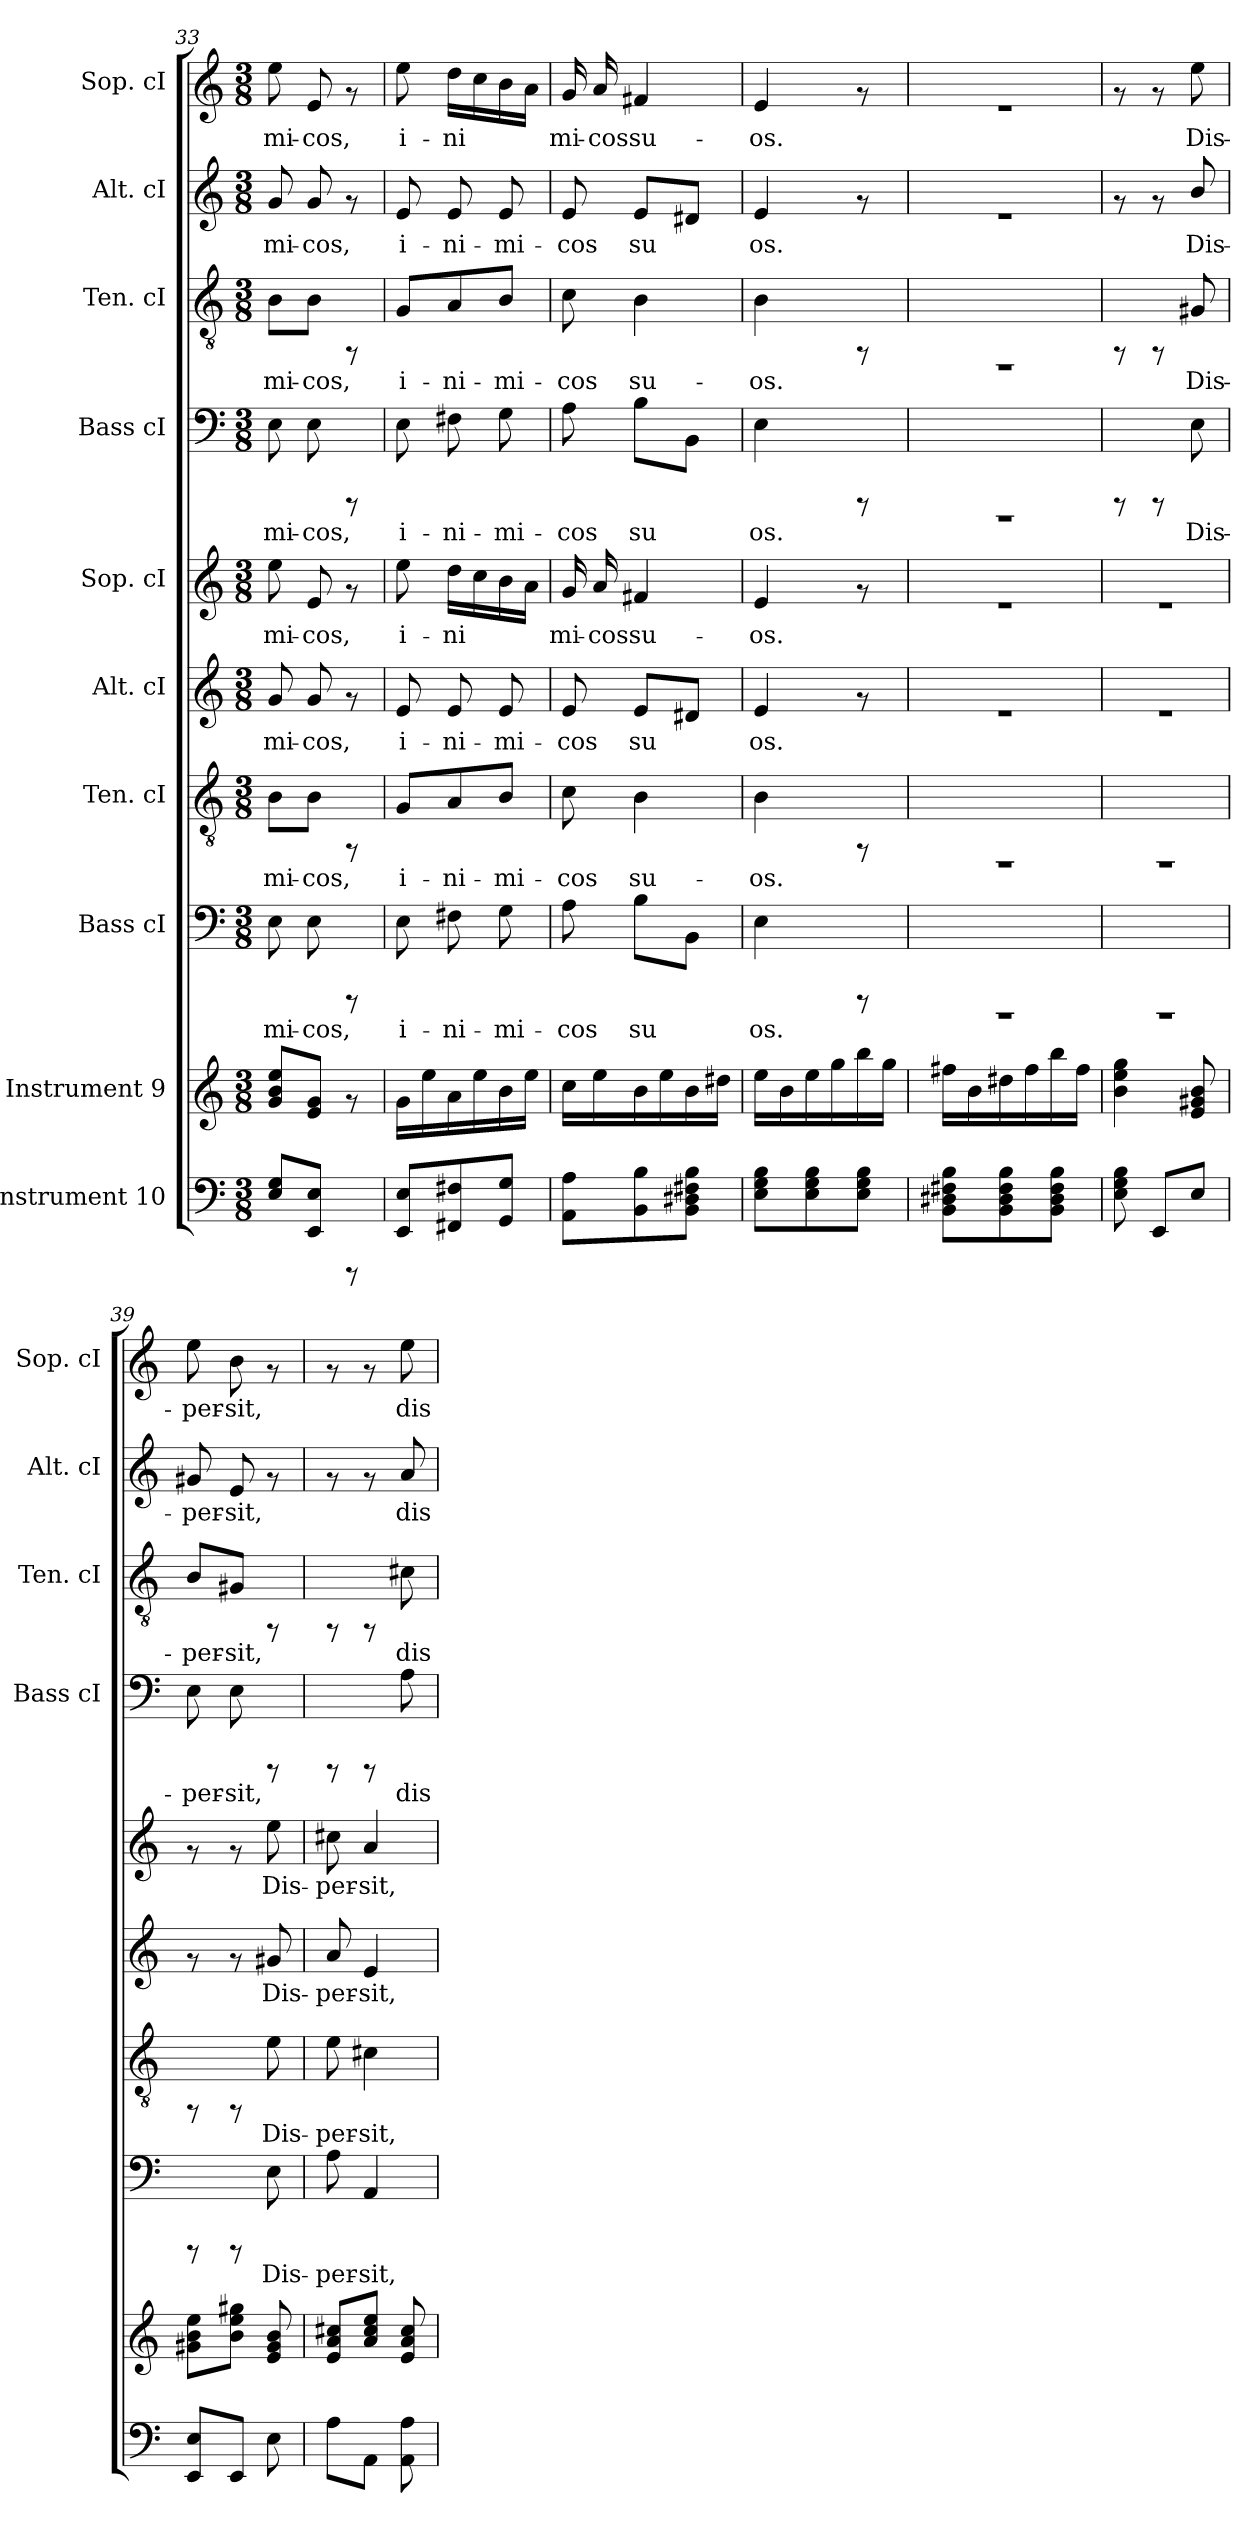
**kern	**kern	**kern	**text	**kern	**text	**kern	**text	**kern	**text	**kern	**text	**kern	**text	**kern	**text	**kern	**text
*part10	*part9	*part8	*part8	*part7	*part7	*part6	*part6	*part5	*part5	*part4	*part4	*part3	*part3	*part2	*part2	*part1	*part1
*staff10	*staff9	*staff8	*staff8	*staff7	*staff7	*staff6	*staff6	*staff5	*staff5	*staff4	*staff4	*staff3	*staff3	*staff2	*staff2	*staff1	*staff1
*I"Instrument 10	*I"Instrument 9	*I"Bass cI	*	*I"Ten. cI	*	*I"Alt. cI	*	*I"Sop. cI	*	*I"Bass cI	*	*I"Ten. cI	*	*I"Alt. cI	*	*I"Sop. cI	*
*	*	*	*	*	*	*	*	*	*	*I'Bass cI	*	*I'Ten. cI	*	*I'Alt. cI	*	*I'Sop. cI	*
*clefF4	*clefG2	*clefF4	*	*clefGv2	*	*clefG2	*	*clefG2	*	*clefF4	*	*clefGv2	*	*clefG2	*	*clefG2	*
*k[]	*k[]	*k[]	*	*k[]	*	*k[]	*	*k[]	*	*k[]	*	*k[]	*	*k[]	*	*k[]	*
*C:	*C:	*C:	*	*C:	*	*C:	*	*C:	*	*C:	*	*C:	*	*C:	*	*C:	*
*M3/8	*M3/8	*M3/8	*	*M3/8	*	*M3/8	*	*M3/8	*	*M3/8	*	*M3/8	*	*M3/8	*	*M3/8	*
=33	=33	=33	=33	=33	=33	=33	=33	=33	=33	=33	=33	=33	=33	=33	=33	=33	=33
!	!	!	!LO:LY:b:cj	!	!LO:LY:b:cj	!	!LO:LY:b:cj	!	!LO:LY:b:cj	!	!LO:LY:b:cj	!	!LO:LY:b:cj	!	!LO:LY:b:cj	!	!LO:LY:b:cj
8G/ 8E/L	8ee/ 8b/ 8g/L	8E\	-mi-	8B\L	-mi-	8g/	-mi-	8ee\	-mi-	8E\	-mi-	8B\L	-mi-	8g/	-mi-	8ee\	-mi-
!	!	!	!LO:LY:b:cj	!	!LO:LY:b:cj	!	!LO:LY:b:cj	!	!LO:LY:b:cj	!	!LO:LY:b:cj	!	!LO:LY:b:cj	!	!LO:LY:b:cj	!	!LO:LY:b:cj
8E/ 8EE/J	8g/ 8e/J	8E\	-cos,	8B\J	-cos,	8g/	-cos,	8e/	-cos,	8E\	-cos,	8B\J	-cos,	8g/	-cos,	8e/	-cos,
8rCCC	8rf	8rCCC	.	8rFF	.	8rf	.	8rf	.	8rCCC	.	8rFF	.	8rf	.	8rf	.
=34	=34	=34	=34	=34	=34	=34	=34	=34	=34	=34	=34	=34	=34	=34	=34	=34	=34
!	!	!	!LO:LY:b:cj	!	!LO:LY:b:cj	!	!LO:LY:b:cj	!	!LO:LY:b:cj	!	!LO:LY:b:cj	!	!LO:LY:b:cj	!	!LO:LY:b:cj	!	!LO:LY:b:cj
8E/ 8EE/L	16g\L	8E\	i-	8G/L	i-	8e/	i-	8ee\	i-	8E\	i-	8G/L	i-	8e/	i-	8ee\	i-
.	16ee\	.	.	.	.	.	.	.	.	.	.	.	.	.	.	.	.
!	!	!	!LO:LY:b:cj	!	!LO:LY:b:cj	!	!LO:LY:b:cj	!	!LO:LY:b:cj	!	!LO:LY:b:cj	!	!LO:LY:b:cj	!	!LO:LY:b:cj	!	!LO:LY:b:cj
8F#X/ 8FF#X/	16a\	8F#X\	-ni-	8A/	-ni-	8e/	-ni-	16dd\L	-ni-	8F#X\	-ni-	8A/	-ni-	8e/	-ni-	16dd\L	-ni-
!	!	!	!	!	!	!	!	!	!LO:LY:b:cj	!	!	!	!	!	!	!	!LO:LY:b:cj
.	16ee\	.	.	.	.	.	.	16cc\	--	.	.	.	.	.	.	16cc\	--
!	!	!	!LO:LY:b:cj	!	!LO:LY:b:cj	!	!LO:LY:b:cj	!	!LO:LY:b:cj	!	!LO:LY:b:cj	!	!LO:LY:b:cj	!	!LO:LY:b:cj	!	!LO:LY:b:cj
8G/ 8GG/J	16b\	8G\	-mi-	8B/J	-mi-	8e/	-mi-	16b\	--	8G\	-mi-	8B/J	-mi-	8e/	-mi-	16b\	--
!	!	!	!	!	!	!	!	!	!LO:LY:b:cj	!	!	!	!	!	!	!	!LO:LY:b:cj
.	16ee\J	.	.	.	.	.	.	16a\J	--	.	.	.	.	.	.	16a\J	--
=35	=35	=35	=35	=35	=35	=35	=35	=35	=35	=35	=35	=35	=35	=35	=35	=35	=35
!	!	!	!LO:LY:b:cj	!	!LO:LY:b:cj	!	!LO:LY:b:cj	!	!LO:LY:b:cj	!	!LO:LY:b:cj	!	!LO:LY:b:cj	!	!LO:LY:b:cj	!	!LO:LY:b:cj
8A\ 8AA\L	16cc\L	8A\	-cos	8c\	-cos	8e/	-cos	16g/	-mi-	8A\	-cos	8c\	-cos	8e/	-cos	16g/	-mi-
!	!	!	!	!	!	!	!	!	!LO:LY:b:cj	!	!	!	!	!	!	!	!LO:LY:b:cj
.	16ee\	.	.	.	.	.	.	16a/	-cos	.	.	.	.	.	.	16a/	-cos
!	!	!	!LO:LY:b:cj	!	!LO:LY:b:cj	!	!LO:LY:b:cj	!	!LO:LY:b:cj	!	!LO:LY:b:cj	!	!LO:LY:b:cj	!	!LO:LY:b:cj	!	!LO:LY:b:cj
8B\ 8BB\	16b\	8B\L	su-	4B\	su-	8e/L	su-	4f#X/	su-	8B\L	su-	4B\	su-	8e/L	su-	4f#X/	su-
.	16ee\	.	.	.	.	.	.	.	.	.	.	.	.	.	.	.	.
!	!	!	!LO:LY:b:cj	!	!	!	!LO:LY:b:cj	!	!	!	!LO:LY:b:cj	!	!	!	!LO:LY:b:cj	!	!
8B\ 8F#X\ 8D#X\ 8BB\J	16b\	8BB\J	--	.	.	8d#X/J	--	.	.	8BB\J	--	.	.	8d#X/J	--	.	.
.	16dd#X\J	.	.	.	.	.	.	.	.	.	.	.	.	.	.	.	.
!!LO:PB:g=z
=36	=36	=36	=36	=36	=36	=36	=36	=36	=36	=36	=36	=36	=36	=36	=36	=36	=36
!	!	!	!LO:LY:b:cj	!	!LO:LY:b:cj	!	!LO:LY:b:cj	!	!LO:LY:b:cj	!	!LO:LY:b:cj	!	!LO:LY:b:cj	!	!LO:LY:b:cj	!	!LO:LY:b:cj
8B\ 8G\ 8E\L	16ee\L	4E\	-os.	4B\	-os.	4e/	-os.	4e/	-os.	4E\	-os.	4B\	-os.	4e/	-os.	4e/	-os.
.	16b\	.	.	.	.	.	.	.	.	.	.	.	.	.	.	.	.
8B\ 8G\ 8E\	16ee\	.	.	.	.	.	.	.	.	.	.	.	.	.	.	.	.
.	16gg\	.	.	.	.	.	.	.	.	.	.	.	.	.	.	.	.
8B\ 8G\ 8E\J	16bb\	8rCCC	.	8rFF	.	8rf	.	8rf	.	8rCCC	.	8rFF	.	8rf	.	8rf	.
.	16gg\J	.	.	.	.	.	.	.	.	.	.	.	.	.	.	.	.
=37	=37	=37	=37	=37	=37	=37	=37	=37	=37	=37	=37	=37	=37	=37	=37	=37	=37
8B\ 8F#X\ 8D#X\ 8BB\L	16ff#X\L	4.rBBBB	.	4.rEE	.	4.re	.	4.re	.	4.rBBBB	.	4.rEE	.	4.re	.	4.re	.
.	16b\	.	.	.	.	.	.	.	.	.	.	.	.	.	.	.	.
8B\ 8F#\ 8D#\ 8BB\	16dd#X\	.	.	.	.	.	.	.	.	.	.	.	.	.	.	.	.
.	16ff#\	.	.	.	.	.	.	.	.	.	.	.	.	.	.	.	.
8B\ 8F#\ 8D#\ 8BB\J	16bb\	.	.	.	.	.	.	.	.	.	.	.	.	.	.	.	.
.	16ff#\J	.	.	.	.	.	.	.	.	.	.	.	.	.	.	.	.
=38	=38	=38	=38	=38	=38	=38	=38	=38	=38	=38	=38	=38	=38	=38	=38	=38	=38
8B\ 8G\ 8E\	4gg\ 4ee\ 4b\	4.rBBBB	.	4.rEE	.	4.re	.	4.re	.	8rCCC	.	8rFF	.	8rf	.	8rf	.
8EE/L	.	.	.	.	.	.	.	.	.	8rCCC	.	8rFF	.	8rf	.	8rf	.
!	!	!	!	!	!	!	!	!	!	!	!LO:LY:b:cj	!	!LO:LY:b:cj	!	!LO:LY:b:cj	!	!LO:LY:b:cj
8E/J	8g#X/ 8e/ 8b/	.	.	.	.	.	.	.	.	8E\	Dis-	8G#X/	Dis-	8b/	Dis-	8ee\	Dis-
=39	=39	=39	=39	=39	=39	=39	=39	=39	=39	=39	=39	=39	=39	=39	=39	=39	=39
!	!	!	!	!	!	!	!	!	!	!	!LO:LY:b:cj	!	!LO:LY:b:cj	!	!LO:LY:b:cj	!	!LO:LY:b:cj
8E/ 8EE/L	8ee\ 8b\ 8g#X\L	8rCCC	.	8rFF	.	8rf	.	8rf	.	8E\	-per-	8B/L	-per-	8g#X/	-per-	8ee\	-per-
!	!	!	!	!	!	!	!	!	!	!	!LO:LY:b:cj	!	!LO:LY:b:cj	!	!LO:LY:b:cj	!	!LO:LY:b:cj
8EE/J	8gg#X\ 8ee\ 8b\J	8rCCC	.	8rFF	.	8rf	.	8rf	.	8E\	-sit,	8G#X/J	-sit,	8e/	-sit,	8b\	-sit,
!	!	!	!LO:LY:b:cj	!	!LO:LY:b:cj	!	!LO:LY:b:cj	!	!LO:LY:b:cj	!	!	!	!	!	!	!	!
8E\	8b/ 8g#/ 8e/	8E\	Dis-	8e\	Dis-	8g#X/	Dis-	8ee\	Dis-	8rCCC	.	8rFF	.	8rf	.	8rf	.
=40	=40	=40	=40	=40	=40	=40	=40	=40	=40	=40	=40	=40	=40	=40	=40	=40	=40
!	!	!	!LO:LY:b:cj	!	!LO:LY:b:cj	!	!LO:LY:b:cj	!	!LO:LY:b:cj	!	!	!	!	!	!	!	!
8A\L	8cc#X/ 8a/ 8e/L	8A\	-per-	8e\	-per-	8a/	-per-	8cc#X\	-per-	8rCCC	.	8rFF	.	8rf	.	8rf	.
!	!	!	!LO:LY:b:cj	!	!LO:LY:b:cj	!	!LO:LY:b:cj	!	!LO:LY:b:cj	!	!	!	!	!	!	!	!
8AA\J	8ee/ 8cc#/ 8a/J	4AA/	-sit,	4c#X\	-sit,	4e/	-sit,	4a/	-sit,	8rCCC	.	8rFF	.	8rf	.	8rf	.
!	!	!	!	!	!	!	!	!	!	!	!LO:LY:b:cj	!	!LO:LY:b:cj	!	!LO:LY:b:cj	!	!LO:LY:b:cj
8A\ 8AA\	8cc#/ 8a/ 8e/	.	.	.	.	.	.	.	.	8A\	dis-	8c#X\	dis-	8a/	dis-	8ee\	dis-
=	=	=	=	=	=	=	=	=	=	=	=	=	=	=	=	=	=
*-	*-	*-	*-	*-	*-	*-	*-	*-	*-	*-	*-	*-	*-	*-	*-	*-	*-
